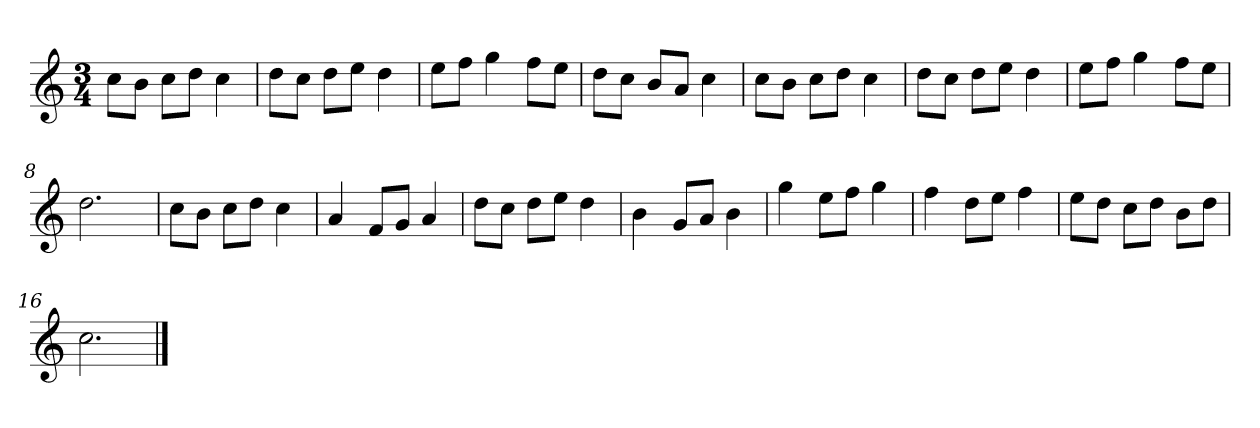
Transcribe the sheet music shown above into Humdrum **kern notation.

**kern
*part1
*staff1
*k[]
*M3/4
*MM120
=1
8ccL
8bJ
8ccL
8ddJ
4cc
=2
8ddL
8ccJ
8ddL
8eeJ
4dd
=3
8eeL
8ffJ
4gg
8ffL
8eeJ
=4
8ddL
8ccJ
8bL
8aJ
4cc
=5
8ccL
8bJ
8ccL
8ddJ
4cc
=6
8ddL
8ccJ
8ddL
8eeJ
4dd
=7
8eeL
8ffJ
4gg
8ffL
8eeJ
=8
2.dd
=9
8ccL
8bJ
8ccL
8ddJ
4cc
=10
4a
8fL
8gJ
4a
=11
8ddL
8ccJ
8ddL
8eeJ
4dd
=12
4b
8gL
8aJ
4b
=13
4gg
8eeL
8ffJ
4gg
=14
4ff
8ddL
8eeJ
4ff
=15
8eeL
8ddJ
8ccL
8ddJ
8bL
8ddJ
=16
2.cc
==
*-
